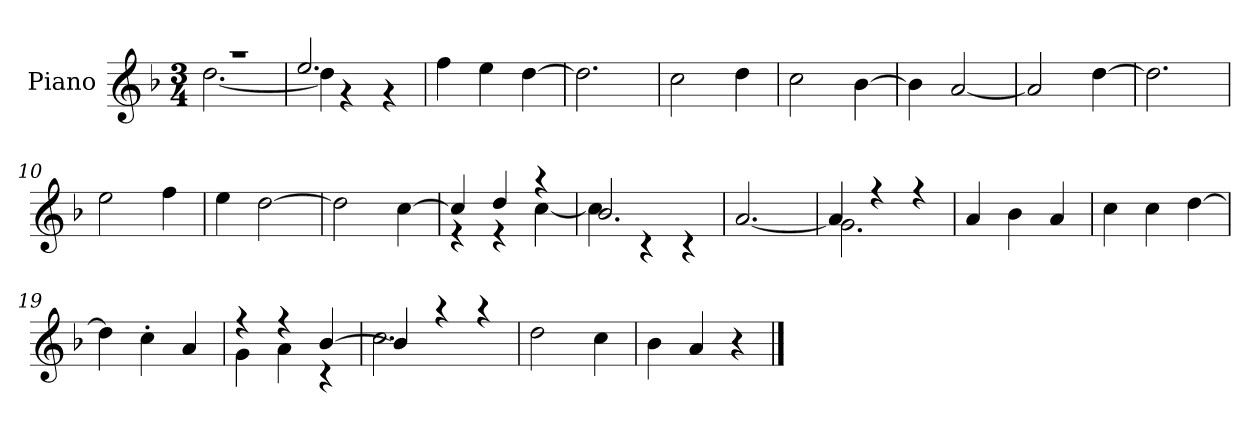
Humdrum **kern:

**kern
*part1
*staff1
*I"Piano
*I'P-no
*clefG2
*k[b-]
*M3/4
*MM178
=1
*^
2.r	[2.dd\
=2	=2
2.ee/	4dd\]
.	4r
.	4r
*v	*v
=3
4ff\
4ee\
[4dd\
=4
2.dd\]
=5
2cc\
4dd\
=6
2cc\
[4b-\
=7
4b-\]
[2a/
=8
2a/]
[4dd\
=9
2.dd\]
=10
2ee\
4ff\
=11
4ee\
[2dd\
=12
2dd\]
[4cc\
=13
*^
4cc/]	4r
4dd/	4r
4r	[4cc\
!!LO:LB:g=z	!!
=14	=14
2.b-/	4cc\]
.	4r
.	4r
*v	*v
=15
[2.a/
=16
*^
4a/]	2.g\
4r	.
4r	.
*v	*v
=17
4a/
4b-\
4a/
=18
4cc\
4cc\
[4dd\
=19
4dd\]
4cc'\
4a/
=20
*^
4r	4g\
4r	4a\
[4b-/	4r
=21	=21
4b-/]	2.cc\
4r	.
4r	.
*v	*v
=22
2dd\
4cc\
=23
4b-\
4a/
4r
==
*-
